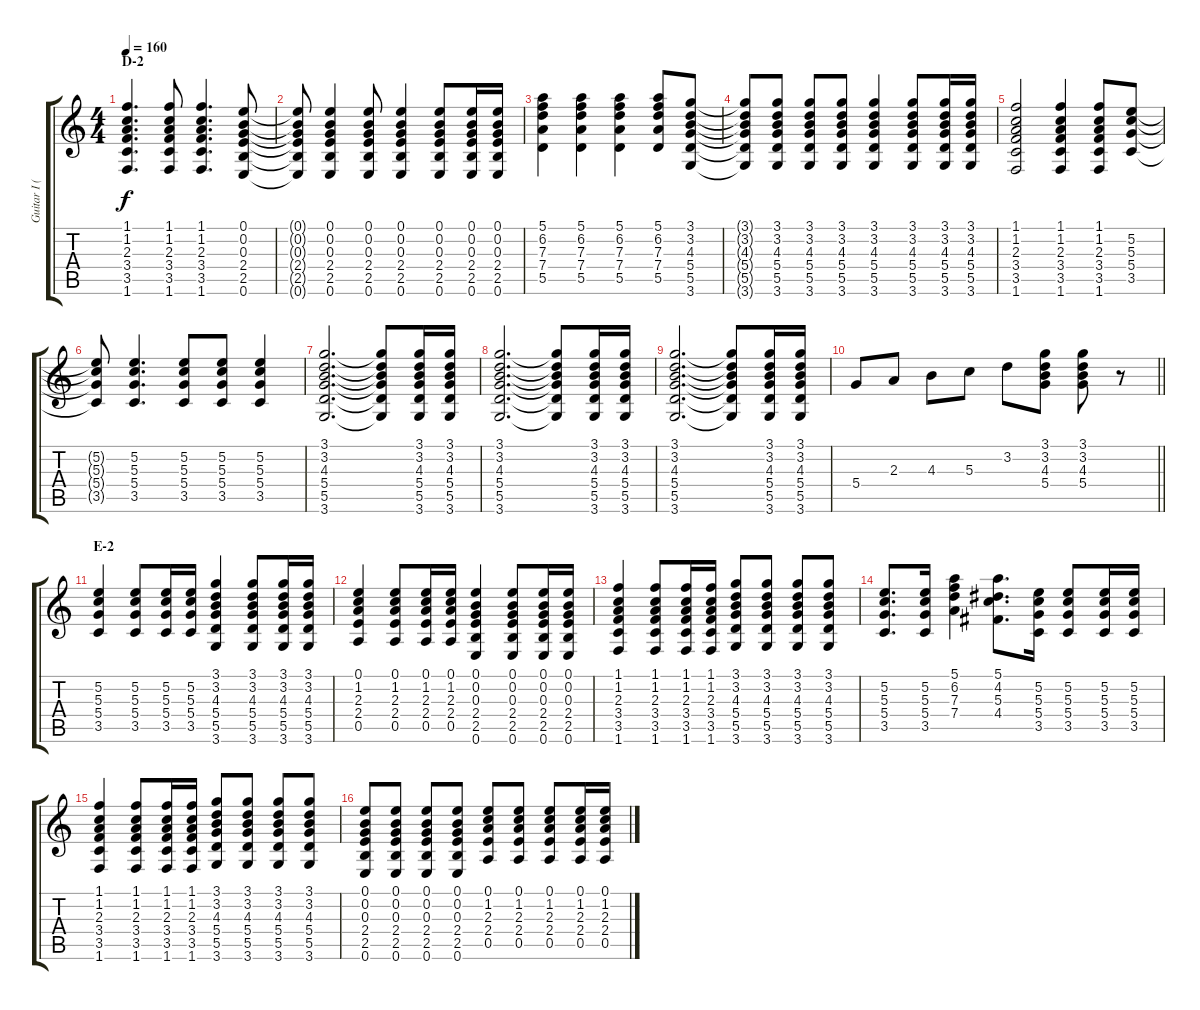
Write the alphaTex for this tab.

\track ("Guitar I (Hirasawa Yui)" "Guitar I (") {instrument overdrivenguitar}
\staff {score tabs}
\tuning (E4 B3 G3 D3 A2 E2) {hide}
\ts (4 4)
\section ("" "D-2")
\tempo 160
\clef g2
\ks c
(1.1 1.2 2.3 3.4 3.5 1.6).4{d dy f} (1.1 1.2 2.3 3.4 3.5 1.6).8 (1.1 1.2 2.3 3.4 3.5 1.6).4{d} (0.1 0.2 0.3 2.4 2.5 0.6).8 |
(0.1{t} 0.2{t} 0.3{t} 2.4{t} 2.5{t} 0.6{t}).8 (0.1 0.2 0.3 2.4 2.5 0.6).4 (0.1 0.2 0.3 2.4 2.5 0.6).8 (0.1 0.2 0.3 2.4 2.5 0.6).4 (0.1 0.2 0.3 2.4 2.5 0.6).8 (0.1 0.2 0.3 2.4 2.5 0.6).16 (0.1 0.2 0.3 2.4 2.5 0.6).16 |
(5.1 6.2 7.3 7.4 5.5).4 (5.1 6.2 7.3 7.4 5.5).4 (5.1 6.2 7.3 7.4 5.5).4 (5.1 6.2 7.3 7.4 5.5).8 (3.1 3.2 4.3 5.4 5.5 3.6).8 |
(3.1{t} 3.2{t} 4.3{t} 5.4{t} 5.5{t} 3.6{t}).8 (3.1 3.2 4.3 5.4 5.5 3.6).8 (3.1 3.2 4.3 5.4 5.5 3.6).8 (3.1 3.2 4.3 5.4 5.5 3.6).8 (3.1 3.2 4.3 5.4 5.5 3.6).4 (3.1 3.2 4.3 5.4 5.5 3.6).8 (3.1 3.2 4.3 5.4 5.5 3.6).16 (3.1 3.2 4.3 5.4 5.5 3.6).16 |
(1.1 1.2 2.3 3.4 3.5 1.6).2 (1.1 1.2 2.3 3.4 3.5 1.6).4 (1.1 1.2 2.3 3.4 3.5 1.6).8 (5.2 5.3 5.4 3.5).8 |
(5.2{t} 5.3{t} 5.4{t} 3.5{t}).8 (5.2 5.3 5.4 3.5).4{d} (5.2 5.3 5.4 3.5).8 (5.2 5.3 5.4 3.5).8 (5.2 5.3 5.4 3.5).4 |
(3.1 3.2 4.3 5.4 5.5 3.6).2{d} (3.1{t} 3.2{t} 4.3{t} 5.4{t} 5.5{t} 3.6{t}).8 (3.1 3.2 4.3 5.4 5.5 3.6).16 (3.1 3.2 4.3 5.4 5.5 3.6).16 |
(3.1 3.2 4.3 5.4 5.5 3.6).2{d} (3.1{t} 3.2{t} 4.3{t} 5.4{t} 5.5{t} 3.6{t}).8 (3.1 3.2 4.3 5.4 5.5 3.6).16 (3.1 3.2 4.3 5.4 5.5 3.6).16 |
(3.1 3.2 4.3 5.4 5.5 3.6).2{d} (3.1{t} 3.2{t} 4.3{t} 5.4{t} 5.5{t} 3.6{t}).8 (3.1 3.2 4.3 5.4 5.5 3.6).16 (3.1 3.2 4.3 5.4 5.5 3.6).16 |
\barLineRight lightlight
5.4.8 2.3.8 4.3.8 5.3.8 3.2.8 (3.1 3.2 4.3 5.4).8 (3.1 3.2 4.3 5.4).8 r.8 |
\section ("" "E-2")
(5.2 5.3 5.4 3.5).4 (5.2 5.3 5.4 3.5).8 (5.2 5.3 5.4 3.5).16 (5.2 5.3 5.4 3.5).16 (3.1 3.2 4.3 5.4 5.5 3.6).4 (3.1 3.2 4.3 5.4 5.5 3.6).8 (3.1 3.2 4.3 5.4 5.5 3.6).16 (3.1 3.2 4.3 5.4 5.5 3.6).16 |
(0.1 1.2 2.3 2.4 0.5).4 (0.1 1.2 2.3 2.4 0.5).8 (0.1 1.2 2.3 2.4 0.5).16 (0.1 1.2 2.3 2.4 0.5).16 (0.1 0.2 0.3 2.4 2.5 0.6).4 (0.1 0.2 0.3 2.4 2.5 0.6).8 (0.1 0.2 0.3 2.4 2.5 0.6).16 (0.1 0.2 0.3 2.4 2.5 0.6).16 |
(1.1 1.2 2.3 3.4 3.5 1.6).4 (1.1 1.2 2.3 3.4 3.5 1.6).8 (1.1 1.2 2.3 3.4 3.5 1.6).16 (1.1 1.2 2.3 3.4 3.5 1.6).16 (3.1 3.2 4.3 5.4 5.5 3.6).8 (3.1 3.2 4.3 5.4 5.5 3.6).8 (3.1 3.2 4.3 5.4 5.5 3.6).8 (3.1 3.2 4.3 5.4 5.5 3.6).8 |
(5.2 5.3 5.4 3.5).8{d} (5.2 5.3 5.4 3.5).16 (5.1 6.2 7.3 7.4).4 (5.1 4.2 5.3 4.4).8{d} (5.2 5.3 5.4 3.5).16 (5.2 5.3 5.4 3.5).8 (5.2 5.3 5.4 3.5).16 (5.2 5.3 5.4 3.5).16 |
(1.1 1.2 2.3 3.4 3.5 1.6).4 (1.1 1.2 2.3 3.4 3.5 1.6).8 (1.1 1.2 2.3 3.4 3.5 1.6).16 (1.1 1.2 2.3 3.4 3.5 1.6).16 (3.1 3.2 4.3 5.4 5.5 3.6).8 (3.1 3.2 4.3 5.4 5.5 3.6).8 (3.1 3.2 4.3 5.4 5.5 3.6).8 (3.1 3.2 4.3 5.4 5.5 3.6).8 |
(0.1 0.2 0.3 2.4 2.5 0.6).8 (0.1 0.2 0.3 2.4 2.5 0.6).8 (0.1 0.2 0.3 2.4 2.5 0.6).8 (0.1 0.2 0.3 2.4 2.5 0.6).8 (0.1 1.2 2.3 2.4 0.5).8 (0.1 1.2 2.3 2.4 0.5).8 (0.1 1.2 2.3 2.4 0.5).8 (0.1 1.2 2.3 2.4 0.5).16 (0.1 1.2 2.3 2.4 0.5).16
